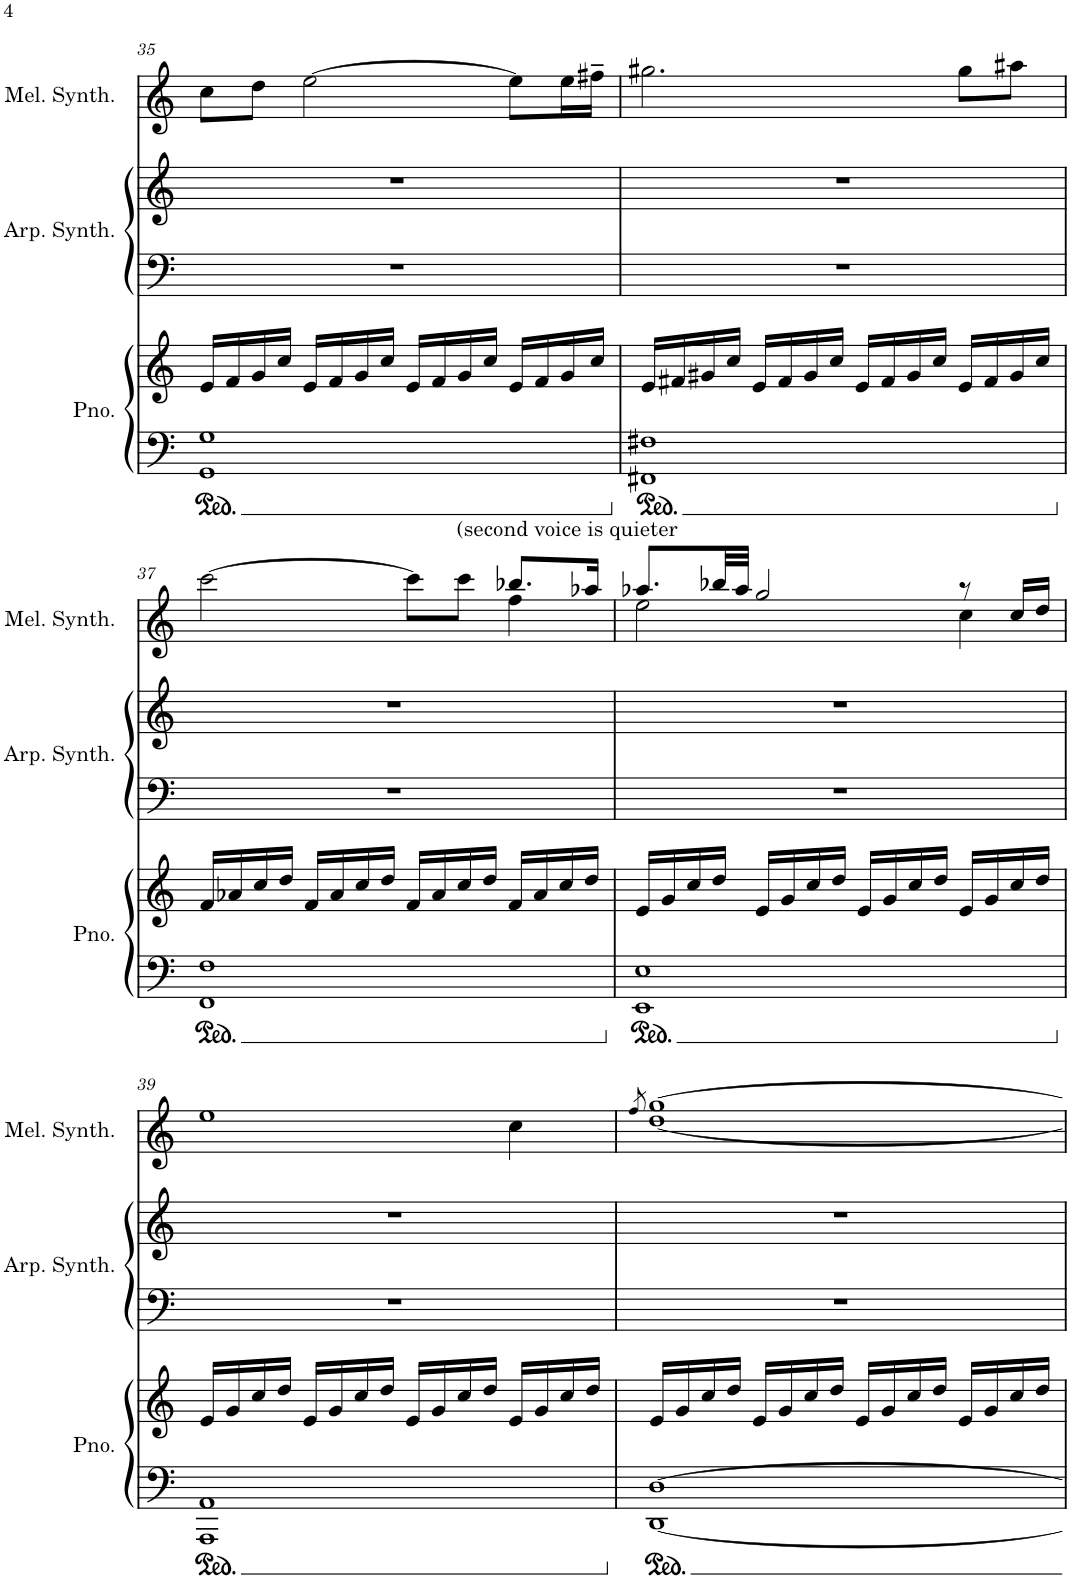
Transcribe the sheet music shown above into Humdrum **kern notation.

**kern	**kern	**kern	**kern	**kern
*part3	*part3	*part2	*part2	*part1
*staff5	*staff4	*staff3	*staff2	*staff1
*I"Piano	*	*I"Arpeggio Synthesizer	*	*I"Melody Synthesizer
*I'Pno.	*	*I'Arp. Synth.	*	*I'Mel. Synth.
!!LO:PB:g=z
*clefF4	*clefG2	*clefF4	*clefG2	*clefG2
*k[]	*k[]	*k[]	*k[]	*k[]
*M4/4	*M4/4	*M4/4	*M4/4	*M4/4
=35	=35	=35	=35	=35
1GG 1G	16e/LL	1r	1r	8cc\L
.	16f/	.	.	.
.	16g/	.	.	8dd\J
.	16cc/JJ	.	.	.
.	16e/LL	.	.	[2ee\
.	16f/	.	.	.
.	16g/	.	.	.
.	16cc/JJ	.	.	.
.	16e/LL	.	.	.
.	16f/	.	.	.
.	16g/	.	.	.
.	16cc/JJ	.	.	.
.	16e/LL	.	.	8ee\L]
.	16f/	.	.	.
.	16g/	.	.	16ee\L
.	16cc/JJ	.	.	16ff#X~\JJ
=36	=36	=36	=36	=36
1FF#X 1F#X	16e/LL	1r	1r	2.gg#X\
.	16f#X/	.	.	.
.	16g#X/	.	.	.
.	16cc/JJ	.	.	.
.	16e/LL	.	.	.
.	16f#/	.	.	.
.	16g#/	.	.	.
.	16cc/JJ	.	.	.
.	16e/LL	.	.	.
.	16f#/	.	.	.
.	16g#/	.	.	.
.	16cc/JJ	.	.	.
.	16e/LL	.	.	8gg#\L
.	16f#/	.	.	.
.	16g#/	.	.	8aa#X\J
.	16cc/JJ	.	.	.
!!LO:LB:g=z
=37	=37	=37	=37	=37
*	*	*	*	*^
1FF 1F	16f/LL	1r	1r	[2ccc\	2.ryy
.	16a-X/	.	.	.	.
.	16cc/	.	.	.	.
.	16dd/JJ	.	.	.	.
.	16f/LL	.	.	.	.
.	16a-/	.	.	.	.
.	16cc/	.	.	.	.
.	16dd/JJ	.	.	.	.
.	16f/LL	.	.	8ccc\L]	.
.	16a-/	.	.	.	.
!	!	!	!	!LO:TX:a:t=(second voice is quieter	!
.	16cc/	.	.	8ccc\J	.
.	16dd/JJ	.	.	.	.
.	16f/LL	.	.	8.bb-X/L	4ff\
.	16a-/	.	.	.	.
.	16cc/	.	.	.	.
.	16dd/JJ	.	.	16aa-X/Jk	.
=38	=38	=38	=38	=38	=38
1EE 1E	16e/LL	1r	1r	8.aa-X/L	2ee\
.	16g/	.	.	.	.
.	16cc/	.	.	.	.
.	16dd/JJ	.	.	32bb-X/LL	.
.	.	.	.	32aa-/JJJ	.
.	16e/LL	.	.	2gg/	.
.	16g/	.	.	.	.
.	16cc/	.	.	.	.
.	16dd/JJ	.	.	.	.
.	16e/LL	.	.	.	4ryy
.	16g/	.	.	.	.
.	16cc/	.	.	.	.
.	16dd/JJ	.	.	.	.
.	16e/LL	.	.	8r	4cc\
.	16g/	.	.	.	.
.	16cc/	.	.	16cc/LL	.
.	16dd/JJ	.	.	16dd/JJ	.
!!LO:LB:g=z	!!
=39	=39	=39	=39	=39	=39
1AAA 1AA	16e/LL	1r	1r	1ee	2.ryy
.	16g/	.	.	.	.
.	16cc/	.	.	.	.
.	16dd/JJ	.	.	.	.
.	16e/LL	.	.	.	.
.	16g/	.	.	.	.
.	16cc/	.	.	.	.
.	16dd/JJ	.	.	.	.
.	16e/LL	.	.	.	.
.	16g/	.	.	.	.
.	16cc/	.	.	.	.
.	16dd/JJ	.	.	.	.
.	16e/LL	.	.	.	4cc\
.	16g/	.	.	.	.
.	16cc/	.	.	.	.
.	16dd/JJ	.	.	.	.
=40	=40	=40	=40	=40	=40
.	.	.	.	8qff/	.
[1DD [1D	16e/LL	1r	1r	[1gg	[1dd
.	16g/	.	.	.	.
.	16cc/	.	.	.	.
.	16dd/JJ	.	.	.	.
.	16e/LL	.	.	.	.
.	16g/	.	.	.	.
.	16cc/	.	.	.	.
.	16dd/JJ	.	.	.	.
.	16e/LL	.	.	.	.
.	16g/	.	.	.	.
.	16cc/	.	.	.	.
.	16dd/JJ	.	.	.	.
.	16e/LL	.	.	.	.
.	16g/	.	.	.	.
.	16cc/	.	.	.	.
.	16dd/JJ	.	.	.	.
*	*	*	*	*v	*v
=	=	=	=	=
*-	*-	*-	*-	*-
